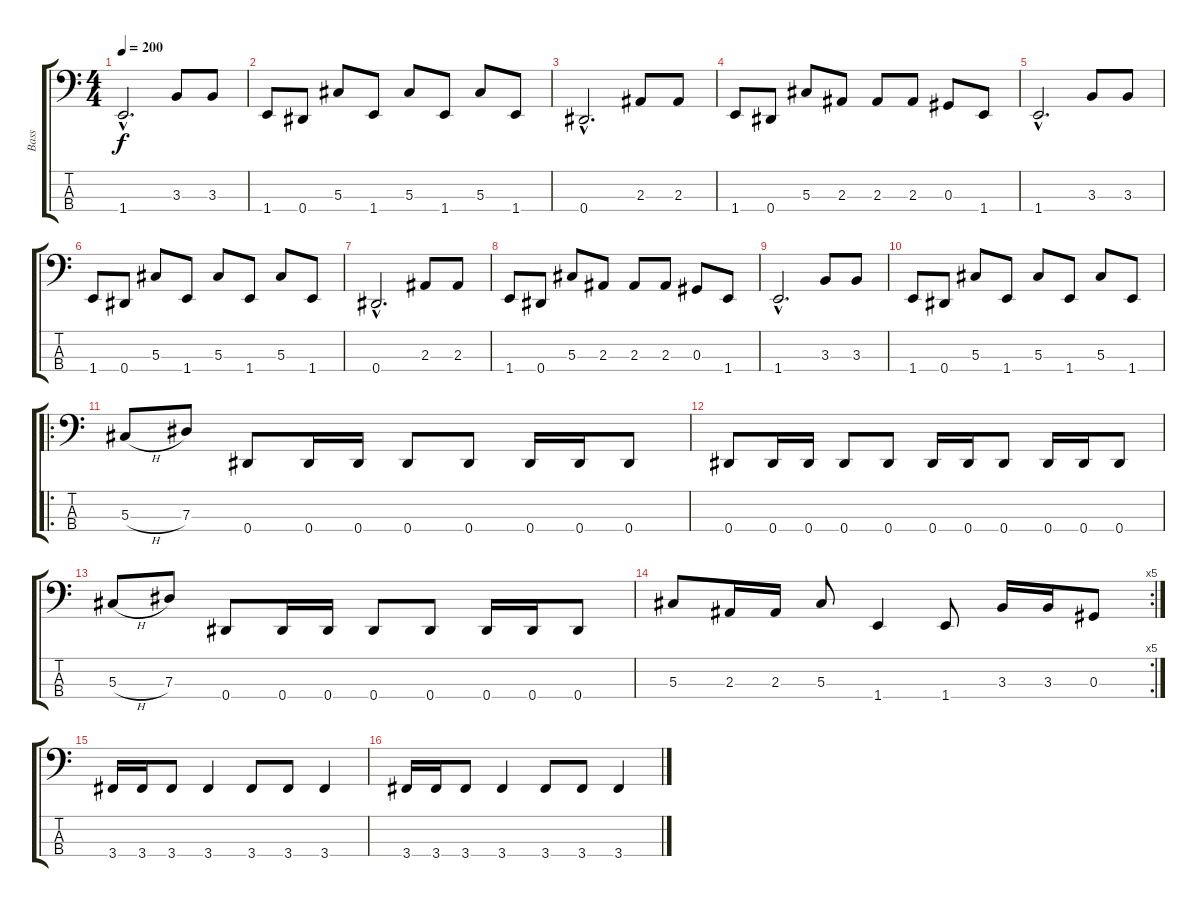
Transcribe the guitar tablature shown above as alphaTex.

\track ("Bass" "Bass") {instrument electricbasspick}
\staff {score tabs}
\tuning (Gb2 Db2 Ab1 Eb1) {hide}
\ts (4 4)
\tempo 200
\clef f4
\ks c
1.4{hac}.2{d dy f} 3.3.8 3.3.8 |
1.4.8 0.4.8 5.3.8 1.4.8 5.3.8 1.4.8 5.3.8 1.4.8 |
0.4{hac}.2{d} 2.3.8 2.3.8 |
1.4.8 0.4.8 5.3.8 2.3.8 2.3.8 2.3.8 0.3.8 1.4.8 |
1.4{hac}.2{d} 3.3.8 3.3.8 |
1.4.8 0.4.8 5.3.8 1.4.8 5.3.8 1.4.8 5.3.8 1.4.8 |
0.4{hac}.2{d} 2.3.8 2.3.8 |
1.4.8 0.4.8 5.3.8 2.3.8 2.3.8 2.3.8 0.3.8 1.4.8 |
1.4{hac}.2{d} 3.3.8 3.3.8 |
1.4.8 0.4.8 5.3.8 1.4.8 5.3.8 1.4.8 5.3.8 1.4.8 |
\ro
5.3{h}.8 7.3.8 0.4.8 0.4.16 0.4.16 0.4.8 0.4.8 0.4.16 0.4.16 0.4.8 |
0.4.8 0.4.16 0.4.16 0.4.8 0.4.8 0.4.16 0.4.16 0.4.8 0.4.16 0.4.16 0.4.8 |
5.3{h}.8 7.3.8 0.4.8 0.4.16 0.4.16 0.4.8 0.4.8 0.4.16 0.4.16 0.4.8 |
\rc 5
5.3.8 2.3.16 2.3.16 5.3.8 1.4.4 1.4.8 3.3.16 3.3.16 0.3.8 |
3.4.16 3.4.16 3.4.8 3.4.4 3.4.8 3.4.8 3.4.4 |
3.4.16 3.4.16 3.4.8 3.4.4 3.4.8 3.4.8 3.4.4
